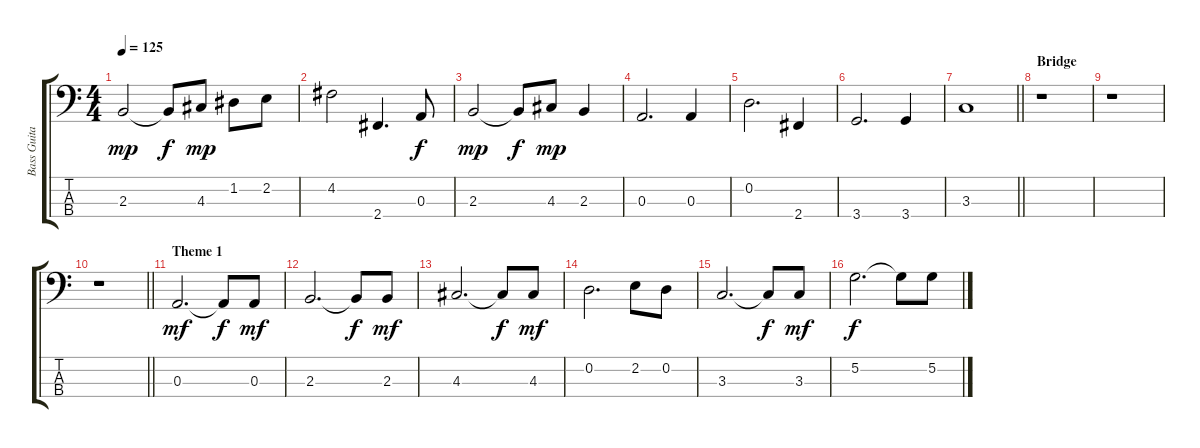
\track ("Bass Guitar" "Bass Guita") {instrument electricbassfinger}
\staff {score tabs}
\tuning (G2 D2 A1 E1) {hide}
\ts (4 4)
\tempo 125
\clef f4
\ks c
2.3.2{dy mp} 2.3{t}.8{dy f} 4.3.8{dy mp} 1.2.8 2.2.8 |
4.2.2 2.4.4{d} 0.3.8{dy f} |
2.3.2{dy mp} 2.3{t}.8{dy f} 4.3.8{dy mp} 2.3.4 |
0.3.2{d} 0.3.4 |
0.2.2{d} 2.4.4 |
3.4.2{d} 3.4.4 |
\barLineRight lightlight
3.3.1 |
\section ("" "Bridge")
r.1 |
r.1 |
\barLineRight lightlight
r.1 |
\section ("" "Theme 1")
0.3.2{d dy mf} 0.3{t}.8{dy f} 0.3.8{dy mf} |
2.3.2{d} 2.3{t}.8{dy f} 2.3.8{dy mf} |
4.3.2{d} 4.3{t}.8{dy f} 4.3.8{dy mf} |
0.2.2{d} 2.2.8 0.2.8 |
3.3.2{d} 3.3{t}.8{dy f} 3.3.8{dy mf} |
5.2.2{d dy f} 5.2{t}.8 5.2.8
